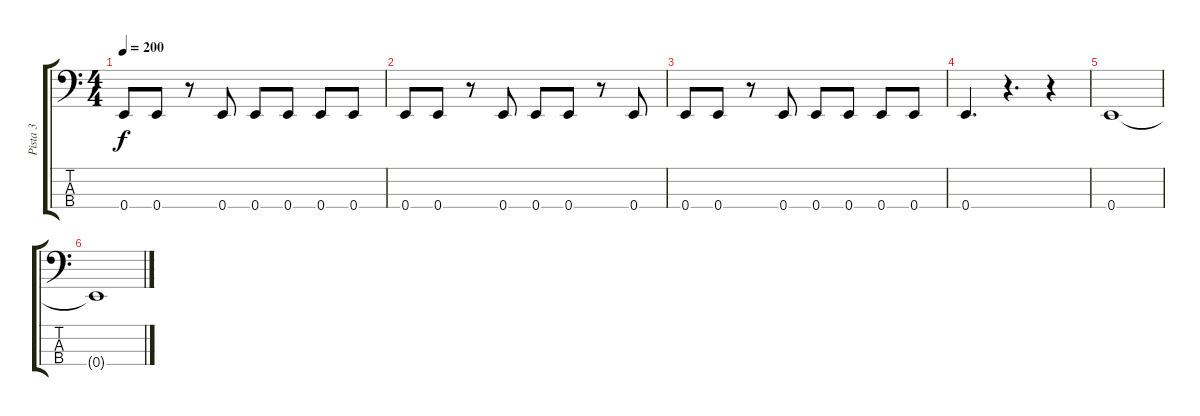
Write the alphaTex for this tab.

\track ("Pista 3" "Pista 3") {instrument electricbassfinger}
\staff {score tabs}
\tuning (G2 D2 A1 E1) {hide}
\ts (4 4)
\tempo 200
\clef f4
\ks c
0.4.8{dy f} 0.4.8 r.8 0.4.8 0.4.8 0.4.8 0.4.8 0.4.8 |
0.4.8 0.4.8 r.8 0.4.8 0.4.8 0.4.8 r.8 0.4.8 |
0.4.8 0.4.8 r.8 0.4.8 0.4.8 0.4.8 0.4.8 0.4.8 |
0.4.4{d} r.4{d} r.4 |
0.4.1 |
0.4{t}.1
